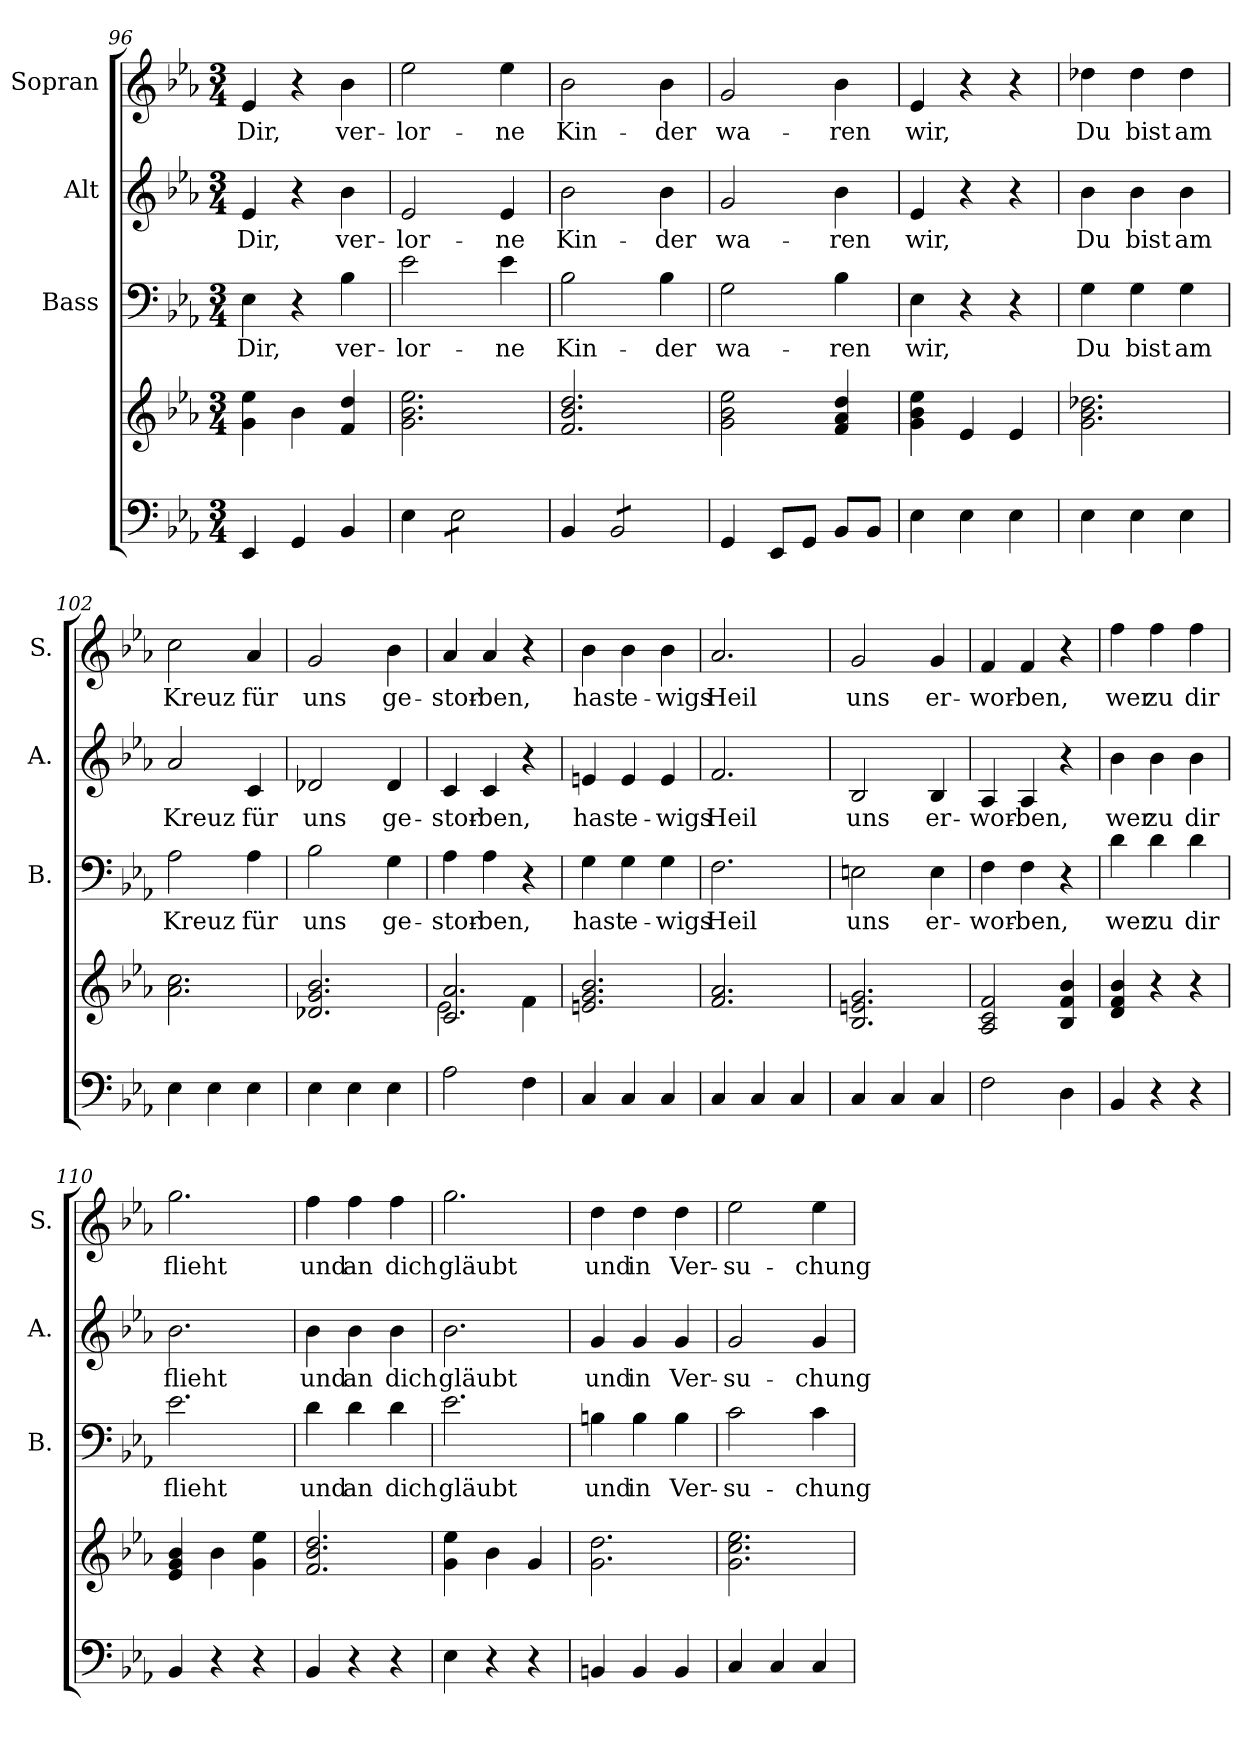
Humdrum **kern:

**kern	**kern	**kern	**text	**kern	**text	**kern	**text
*part4	*part4	*part3	*part3	*part2	*part2	*part1	*part1
*staff5	*staff4	*staff3	*staff3	*staff2	*staff2	*staff1	*staff1
*	*	*I"Bass	*	*I"Alt	*	*I"Sopran	*
*	*	*I'B.	*	*I'A.	*	*I'S.	*
*clefF4	*clefG2	*clefF4	*	*clefG2	*	*clefG2	*
*k[b-e-a-]	*k[b-e-a-]	*k[b-e-a-]	*	*k[b-e-a-]	*	*k[b-e-a-]	*
*E-:	*E-:	*E-:	*	*E-:	*	*E-:	*
*M3/4	*M3/4	*M3/4	*	*M3/4	*	*M3/4	*
=96	=96	=96	=96	=96	=96	=96	=96
!	!	!	!LO:LY:b	!	!LO:LY:b	!	!LO:LY:b
4EE-/	4g\ 4ee-\	4E-\	Dir,	4e-/	Dir,	4e-/	Dir,
4GG/	4b-\	4r	.	4r	.	4r	.
!	!	!	!LO:LY:b	!	!LO:LY:b	!	!LO:LY:b
4BB-/	4f/ 4dd/	4B-\	ver-	4b-\	ver-	4b-\	ver-
=97	=97	=97	=97	=97	=97	=97	=97
!	!	!	!LO:LY:b	!	!LO:LY:b	!	!LO:LY:b
4E-\	2.g\ 2.b-\ 2.ee-\	2e-\	-lor-	2e-/	-lor-	2ee-\	-lor-
*tremolo	*	*	*	*	*	*	*
8E-\L	.	.	.	.	.	.	.
8E-\	.	.	.	.	.	.	.
!	!	!	!LO:LY:b	!	!LO:LY:b	!	!LO:LY:b
8E-\	.	4e-\	-ne	4e-/	-ne	4ee-\	-ne
8E-\J	.	.	.	.	.	.	.
*Xtremolo	*	*	*	*	*	*	*
=98	=98	=98	=98	=98	=98	=98	=98
!	!	!	!LO:LY:b	!	!LO:LY:b	!	!LO:LY:b
4BB-/	2.f/ 2.b-/ 2.dd/	2B-\	Kin-	2b-\	Kin-	2b-\	Kin-
*tremolo	*	*	*	*	*	*	*
8BB-/L	.	.	.	.	.	.	.
8BB-/	.	.	.	.	.	.	.
!	!	!	!LO:LY:b	!	!LO:LY:b	!	!LO:LY:b
8BB-/	.	4B-\	-der	4b-\	-der	4b-\	-der
8BB-/J	.	.	.	.	.	.	.
*Xtremolo	*	*	*	*	*	*	*
=99	=99	=99	=99	=99	=99	=99	=99
!	!	!	!LO:LY:b	!	!LO:LY:b	!	!LO:LY:b
4GG/	2g\ 2b-\ 2ee-\	2G\	wa-	2g/	wa-	2g/	wa-
8EE-/L	.	.	.	.	.	.	.
8GG/J	.	.	.	.	.	.	.
!	!	!	!LO:LY:b	!	!LO:LY:b	!	!LO:LY:b
8BB-/L	4f/ 4a-/ 4dd/	4B-\	-ren	4b-\	-ren	4b-\	-ren
8BB-/J	.	.	.	.	.	.	.
!!LO:LB:g=z
=100	=100	=100	=100	=100	=100	=100	=100
!	!	!	!LO:LY:b	!	!LO:LY:b	!	!LO:LY:b
4E-\	4g\ 4b-\ 4ee-\	4E-\	wir,	4e-/	wir,	4e-/	wir,
4E-\	4e-/	4r	.	4r	.	4r	.
4E-\	4e-/	4r	.	4r	.	4r	.
=101	=101	=101	=101	=101	=101	=101	=101
!	!	!	!LO:LY:b	!	!LO:LY:b	!	!LO:LY:b
4E-\	2.g\ 2.b-\ 2.dd-X\	4G\	Du	4b-\	Du	4dd-X\	Du
!	!	!	!LO:LY:b	!	!LO:LY:b	!	!LO:LY:b
4E-\	.	4G\	bist	4b-\	bist	4dd-\	bist
!	!	!	!LO:LY:b	!	!LO:LY:b	!	!LO:LY:b
4E-\	.	4G\	am	4b-\	am	4dd-\	am
=102	=102	=102	=102	=102	=102	=102	=102
!	!	!	!LO:LY:b	!	!LO:LY:b	!	!LO:LY:b
4E-\	2.a-\ 2.cc\	2A-\	Kreuz	2a-/	Kreuz	2cc\	Kreuz
4E-\	.	.	.	.	.	.	.
!	!	!	!LO:LY:b	!	!LO:LY:b	!	!LO:LY:b
4E-\	.	4A-\	für	4c/	für	4a-/	für
=103	=103	=103	=103	=103	=103	=103	=103
!	!	!	!LO:LY:b	!	!LO:LY:b	!	!LO:LY:b
4E-\	2.d-X/ 2.g/ 2.b-/	2B-\	uns	2d-X/	uns	2g/	uns
4E-\	.	.	.	.	.	.	.
!	!	!	!LO:LY:b	!	!LO:LY:b	!	!LO:LY:b
4E-\	.	4G\	ge-	4d-/	ge-	4b-\	ge-
=104	=104	=104	=104	=104	=104	=104	=104
*	*^	*	*	*	*	*	*
!	!	!	!	!LO:LY:b	!	!LO:LY:b	!	!LO:LY:b
2A-\	2.c/ 2.a-/	2e-\	4A-\	-stor-	4c/	-stor-	4a-/	-stor-
!	!	!	!	!LO:LY:b	!	!LO:LY:b	!	!LO:LY:b
.	.	.	4A-\	-ben,	4c/	-ben,	4a-/	-ben,
4F\	.	4f\	4r	.	4r	.	4r	.
=105	=105	=105	=105	=105	=105	=105	=105	=105
!	!	!	!	!LO:LY:b	!	!LO:LY:b	!	!LO:LY:b
*	*v	*v	*	*	*	*	*	*
4C/	2.en/ 2.g/ 2.b-/	4G\	hast	4en/	hast	4b-\	hast
!	!	!	!LO:LY:b	!	!LO:LY:b	!	!LO:LY:b
4C/	.	4G\	e-	4e/	e-	4b-\	e-
!	!	!	!LO:LY:b	!	!LO:LY:b	!	!LO:LY:b
4C/	.	4G\	-wigs	4e/	-wigs	4b-\	-wigs
!!LO:PB:g=z
=106	=106	=106	=106	=106	=106	=106	=106
!	!	!	!LO:LY:b	!	!LO:LY:b	!	!LO:LY:b
4C/	2.f/ 2.a-/	2.F\	Heil	2.f/	Heil	2.a-/	Heil
4C/	.	.	.	.	.	.	.
4C/	.	.	.	.	.	.	.
=107	=107	=107	=107	=107	=107	=107	=107
!	!	!	!LO:LY:b	!	!LO:LY:b	!	!LO:LY:b
4C/	2.B-/ 2.en/ 2.g/	2En\	uns	2B-/	uns	2g/	uns
4C/	.	.	.	.	.	.	.
!	!	!	!LO:LY:b	!	!LO:LY:b	!	!LO:LY:b
4C/	.	4E\	er-	4B-/	er-	4g/	er-
=108	=108	=108	=108	=108	=108	=108	=108
!	!	!	!LO:LY:b	!	!LO:LY:b	!	!LO:LY:b
2F\	2A-/ 2c/ 2f/	4F\	-wor-	4A-/	-wor-	4f/	-wor-
!	!	!	!LO:LY:b	!	!LO:LY:b	!	!LO:LY:b
.	.	4F\	-ben,	4A-/	-ben,	4f/	-ben,
4D\	4B-/ 4f/ 4b-/	4r	.	4r	.	4r	.
=109	=109	=109	=109	=109	=109	=109	=109
!	!	!	!LO:LY:b	!	!LO:LY:b	!	!LO:LY:b
4BB-/	4d/ 4f/ 4b-/	4d\	wer	4b-\	wer	4ff\	wer
!	!	!	!LO:LY:b	!	!LO:LY:b	!	!LO:LY:b
4r	4r	4d\	zu	4b-\	zu	4ff\	zu
!	!	!	!LO:LY:b	!	!LO:LY:b	!	!LO:LY:b
4r	4r	4d\	dir	4b-\	dir	4ff\	dir
=110	=110	=110	=110	=110	=110	=110	=110
!	!	!	!LO:LY:b	!	!LO:LY:b	!	!LO:LY:b
4BB-/	4e-/ 4g/ 4b-/	2.e-\	flieht	2.b-\	flieht	2.gg\	flieht
4r	4b-\	.	.	.	.	.	.
4r	4g\ 4ee-\	.	.	.	.	.	.
=111	=111	=111	=111	=111	=111	=111	=111
!	!	!	!LO:LY:b	!	!LO:LY:b	!	!LO:LY:b
4BB-/	2.f/ 2.b-/ 2.dd/	4d\	und	4b-\	und	4ff\	und
!	!	!	!LO:LY:b	!	!LO:LY:b	!	!LO:LY:b
4r	.	4d\	an	4b-\	an	4ff\	an
!	!	!	!LO:LY:b	!	!LO:LY:b	!	!LO:LY:b
4r	.	4d\	dich	4b-\	dich	4ff\	dich
!!LO:LB:g=z
=112	=112	=112	=112	=112	=112	=112	=112
!	!	!	!LO:LY:b	!	!LO:LY:b	!	!LO:LY:b
4E-\	4g\ 4ee-\	2.e-\	gläubt	2.b-\	gläubt	2.gg\	gläubt
4r	4b-\	.	.	.	.	.	.
4r	4g/	.	.	.	.	.	.
=113	=113	=113	=113	=113	=113	=113	=113
!	!	!	!LO:LY:b	!	!LO:LY:b	!	!LO:LY:b
4BBn/	2.g\ 2.dd\	4Bn\	und	4g/	und	4dd\	und
!	!	!	!LO:LY:b	!	!LO:LY:b	!	!LO:LY:b
4BB/	.	4B\	in	4g/	in	4dd\	in
!	!	!	!LO:LY:b	!	!LO:LY:b	!	!LO:LY:b
4BB/	.	4B\	Ver-	4g/	Ver-	4dd\	Ver-
=114	=114	=114	=114	=114	=114	=114	=114
!	!	!	!LO:LY:b	!	!LO:LY:b	!	!LO:LY:b
4C/	2.g\ 2.cc\ 2.ee-\	2c\	-su-	2g/	-su-	2ee-\	-su-
4C/	.	.	.	.	.	.	.
!	!	!	!LO:LY:b	!	!LO:LY:b	!	!LO:LY:b
4C/	.	4c\	-chung	4g/	-chung	4ee-\	-chung
=	=	=	=	=	=	=	=
*-	*-	*-	*-	*-	*-	*-	*-
